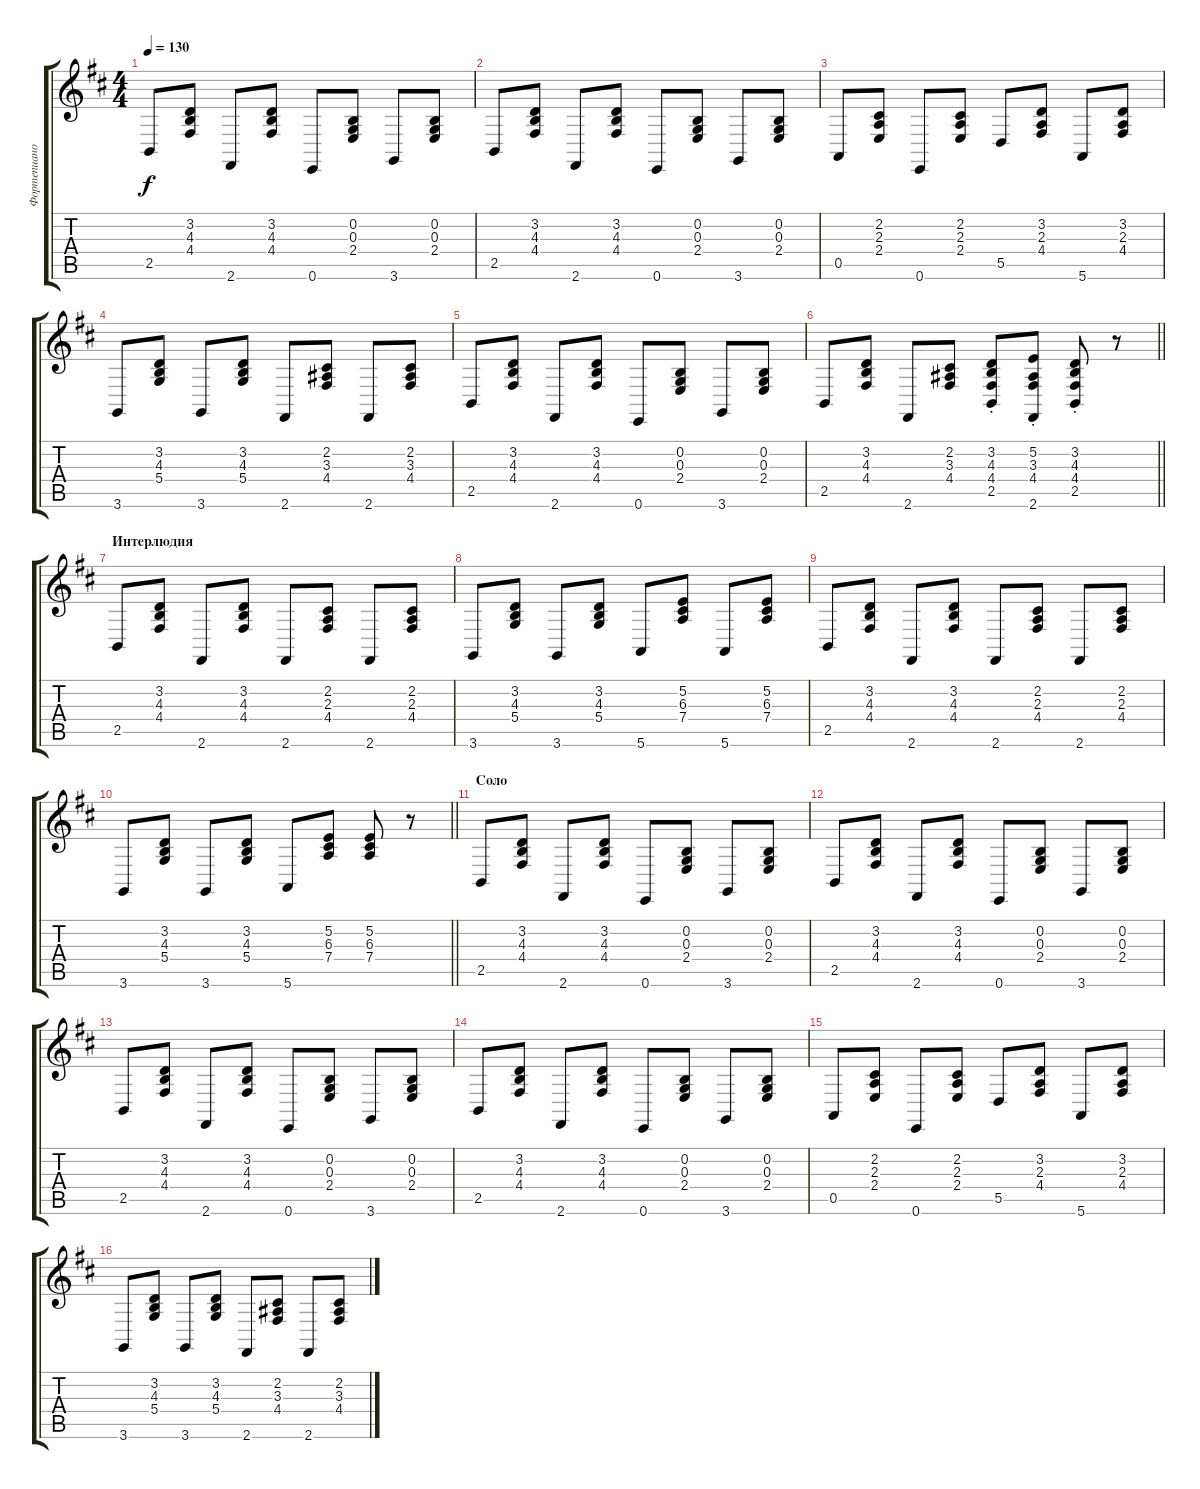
\track ("Фортепиано" "Фортепиано") {instrument electricgrandpiano}
\staff {score tabs}
\tuning (E4 B3 G3 D3 A2 E2) {hide}
\ts (4 4)
\tempo 130
\clef g2
\ks bminor
2.5.8{dy f} (3.2 4.3 4.4).8 2.6.8 (3.2 4.3 4.4).8 0.6.8 (0.2 0.3 2.4).8 3.6.8 (0.2 0.3 2.4).8 |
2.5.8 (3.2 4.3 4.4).8 2.6.8 (3.2 4.3 4.4).8 0.6.8 (0.2 0.3 2.4).8 3.6.8 (0.2 0.3 2.4).8 |
0.5.8 (2.2 2.3 2.4).8 0.6.8 (2.2 2.3 2.4).8 5.5.8 (3.2 2.3 4.4).8 5.6.8 (3.2 2.3 4.4).8 |
3.6.8 (3.2 4.3 5.4).8 3.6.8 (3.2 4.3 5.4).8 2.6.8 (2.2 3.3 4.4).8 2.6.8 (2.2 3.3 4.4).8 |
2.5.8 (3.2 4.3 4.4).8 2.6.8 (3.2 4.3 4.4).8 0.6.8 (0.2 0.3 2.4).8 3.6.8 (0.2 0.3 2.4).8 |
\barLineRight lightlight
2.5.8 (3.2 4.3 4.4).8 2.6.8 (2.2 3.3 4.4).8 (3.2{st} 4.3{st} 4.4{st} 2.5{st}).8 (5.2{st} 3.3{st} 4.4{st} 2.6{st}).8 (3.2{st} 4.3{st} 4.4{st} 2.5{st}).8 r.8 |
\section ("" "Интерлюдия")
2.5.8 (3.2 4.3 4.4).8 2.6.8 (3.2 4.3 4.4).8 2.6.8 (2.2 2.3 4.4).8 2.6.8 (2.2 2.3 4.4).8 |
3.6.8 (3.2 4.3 5.4).8 3.6.8 (3.2 4.3 5.4).8 5.6.8 (5.2 6.3 7.4).8 5.6.8 (5.2 6.3 7.4).8 |
2.5.8 (3.2 4.3 4.4).8 2.6.8 (3.2 4.3 4.4).8 2.6.8 (2.2 2.3 4.4).8 2.6.8 (2.2 2.3 4.4).8 |
\barLineRight lightlight
3.6.8 (3.2 4.3 5.4).8 3.6.8 (3.2 4.3 5.4).8 5.6.8 (5.2 6.3 7.4).8 (5.2 6.3 7.4).8 r.8 |
\section ("" "Соло")
2.5.8 (3.2 4.3 4.4).8 2.6.8 (3.2 4.3 4.4).8 0.6.8 (0.2 0.3 2.4).8 3.6.8 (0.2 0.3 2.4).8 |
2.5.8 (3.2 4.3 4.4).8 2.6.8 (3.2 4.3 4.4).8 0.6.8 (0.2 0.3 2.4).8 3.6.8 (0.2 0.3 2.4).8 |
2.5.8 (3.2 4.3 4.4).8 2.6.8 (3.2 4.3 4.4).8 0.6.8 (0.2 0.3 2.4).8 3.6.8 (0.2 0.3 2.4).8 |
2.5.8 (3.2 4.3 4.4).8 2.6.8 (3.2 4.3 4.4).8 0.6.8 (0.2 0.3 2.4).8 3.6.8 (0.2 0.3 2.4).8 |
0.5.8 (2.2 2.3 2.4).8 0.6.8 (2.2 2.3 2.4).8 5.5.8 (3.2 2.3 4.4).8 5.6.8 (3.2 2.3 4.4).8 |
3.6.8 (3.2 4.3 5.4).8 3.6.8 (3.2 4.3 5.4).8 2.6.8 (2.2 3.3 4.4).8 2.6.8 (2.2 3.3 4.4).8
